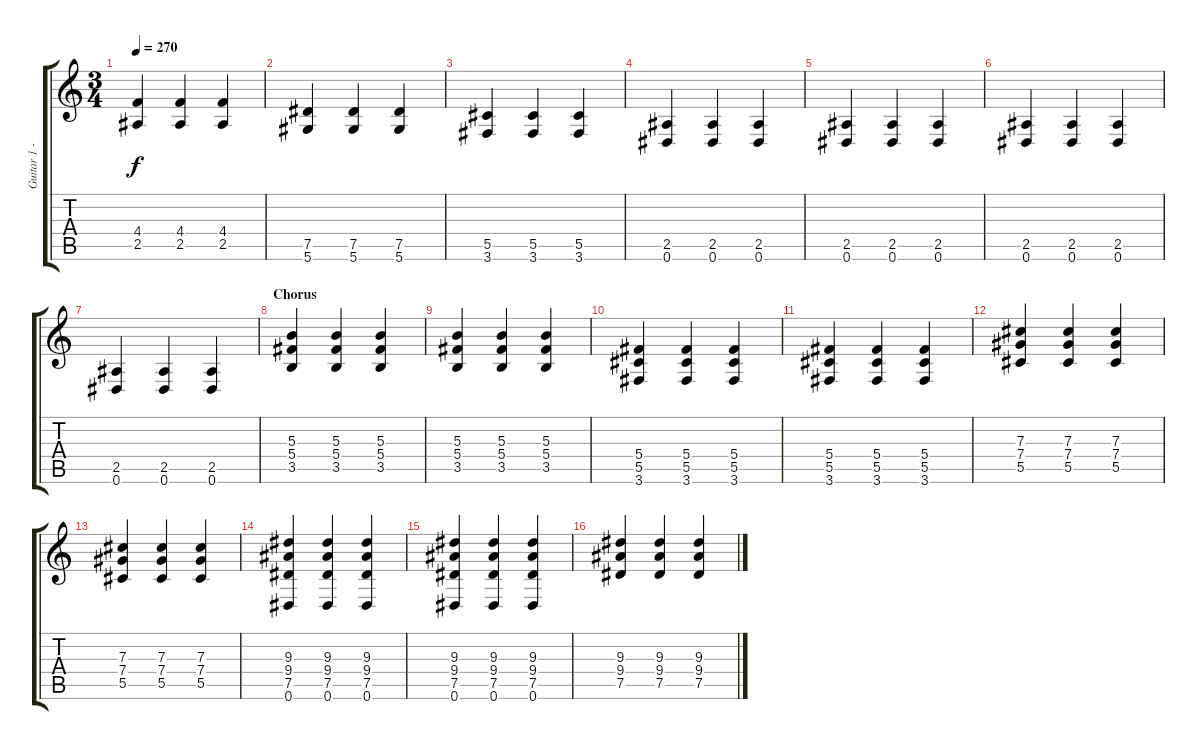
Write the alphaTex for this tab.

\track ("Guitar 1 - Jade" "Guitar 1 -") {instrument overdrivenguitar}
\staff {score tabs}
\tuning (Eb4 Bb3 Gb3 Db3 Ab2 Eb2) {hide}
\ts (3 4)
\tempo 270
\clef g2
\ks c
(4.4 2.5).4{dy f} (4.4 2.5).4 (4.4 2.5).4 |
(7.5 5.6).4 (7.5 5.6).4 (7.5 5.6).4 |
(5.5 3.6).4 (5.5 3.6).4 (5.5 3.6).4 |
(2.5 0.6).4 (2.5 0.6).4 (2.5 0.6).4 |
(2.5 0.6).4 (2.5 0.6).4 (2.5 0.6).4 |
(2.5 0.6).4 (2.5 0.6).4 (2.5 0.6).4 |
(2.5 0.6).4 (2.5 0.6).4 (2.5 0.6).4 |
\section ("" "Chorus")
(5.3 5.4 3.5).4{volume 11} (5.3 5.4 3.5).4 (5.3 5.4 3.5).4 |
(5.3 5.4 3.5).4 (5.3 5.4 3.5).4 (5.3 5.4 3.5).4 |
(5.4 5.5 3.6).4 (5.4 5.5 3.6).4 (5.4 5.5 3.6).4 |
(5.4 5.5 3.6).4 (5.4 5.5 3.6).4 (5.4 5.5 3.6).4 |
(7.3 7.4 5.5).4 (7.3 7.4 5.5).4 (7.3 7.4 5.5).4 |
(7.3 7.4 5.5).4 (7.3 7.4 5.5).4 (7.3 7.4 5.5).4 |
(9.3 9.4 7.5 0.6).4 (9.3 9.4 7.5 0.6).4 (9.3 9.4 7.5 0.6).4 |
(9.3 9.4 7.5 0.6).4 (9.3 9.4 7.5 0.6).4 (9.3 9.4 7.5 0.6).4 |
(9.3 9.4 7.5).4 (9.3 9.4 7.5).4 (9.3 9.4 7.5).4
